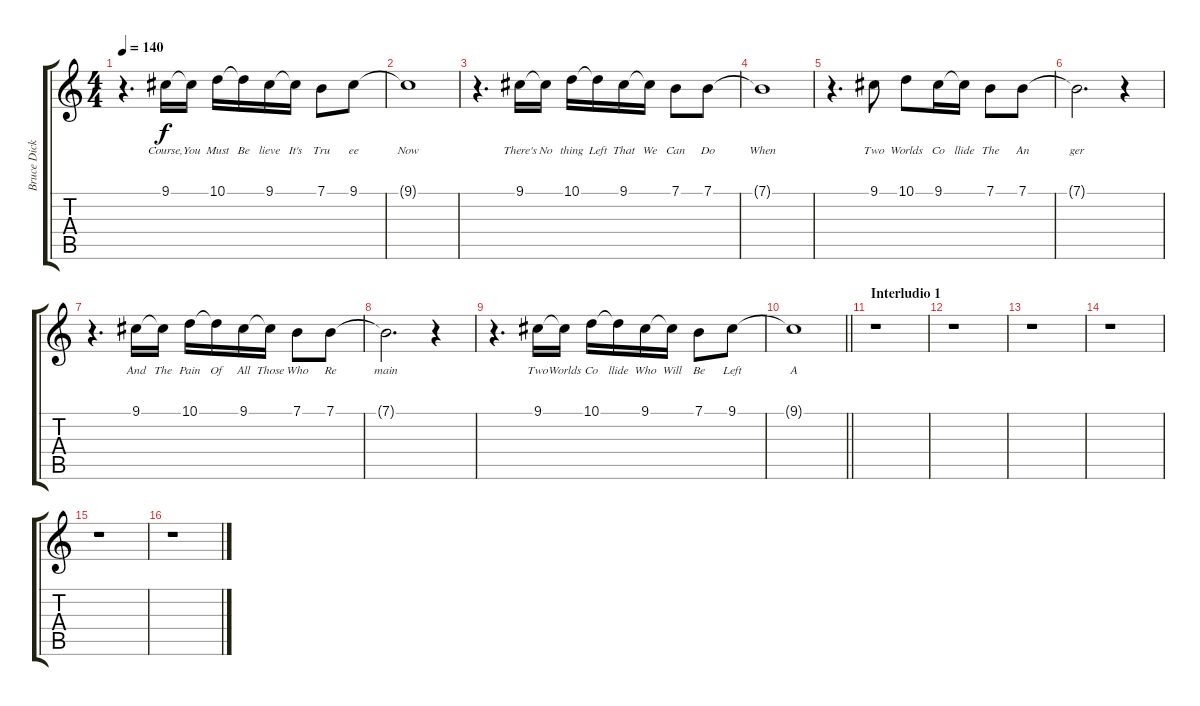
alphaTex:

\track ("Bruce Dickinson" "Bruce Dick") {instrument lead2sawtooth}
\staff {score tabs}
\tuning (E4 B3 G3 D3 A2 E2) {hide}
\ts (4 4)
\tempo 140
\clef g2
\ks c
r.4{d dy f} 9.1.16{lyrics (0 "Course,") lyrics (1 "") lyrics (2 "") lyrics (3 "") lyrics (4 "")} 9.1{t}.16{lyrics (0 "You") lyrics (1 "") lyrics (2 "") lyrics (3 "") lyrics (4 "")} 10.1.16{lyrics (0 "Must") lyrics (1 "") lyrics (2 "") lyrics (3 "") lyrics (4 "")} 10.1{t}.16{lyrics (0 "Be") lyrics (1 "") lyrics (2 "") lyrics (3 "") lyrics (4 "")} 9.1.16{lyrics (0 "lieve") lyrics (1 "") lyrics (2 "") lyrics (3 "") lyrics (4 "")} 9.1{t}.16{lyrics (0 "It's") lyrics (1 "") lyrics (2 "") lyrics (3 "") lyrics (4 "")} 7.1.8{lyrics (0 "Tru") lyrics (1 "") lyrics (2 "") lyrics (3 "") lyrics (4 "")} 9.1.8{lyrics (0 "ee") lyrics (1 "") lyrics (2 "") lyrics (3 "") lyrics (4 "")} |
9.1{t}.1{lyrics (0 "Now") lyrics (1 "") lyrics (2 "") lyrics (3 "") lyrics (4 "")} |
r.4{d} 9.1.16{lyrics (0 "There's") lyrics (1 "") lyrics (2 "") lyrics (3 "") lyrics (4 "")} 9.1{t}.16{lyrics (0 "No") lyrics (1 "") lyrics (2 "") lyrics (3 "") lyrics (4 "")} 10.1.16{lyrics (0 "thing") lyrics (1 "") lyrics (2 "") lyrics (3 "") lyrics (4 "")} 10.1{t}.16{lyrics (0 "Left") lyrics (1 "") lyrics (2 "") lyrics (3 "") lyrics (4 "")} 9.1.16{lyrics (0 "That") lyrics (1 "") lyrics (2 "") lyrics (3 "") lyrics (4 "")} 9.1{t}.16{lyrics (0 "We") lyrics (1 "") lyrics (2 "") lyrics (3 "") lyrics (4 "")} 7.1.8{lyrics (0 "Can") lyrics (1 "") lyrics (2 "") lyrics (3 "") lyrics (4 "")} 7.1.8{lyrics (0 "Do") lyrics (1 "") lyrics (2 "") lyrics (3 "") lyrics (4 "")} |
7.1{t}.1{lyrics (0 "When") lyrics (1 "") lyrics (2 "") lyrics (3 "") lyrics (4 "")} |
r.4{d} 9.1.8{lyrics (0 "Two") lyrics (1 "") lyrics (2 "") lyrics (3 "") lyrics (4 "")} 10.1.8{lyrics (0 "Worlds") lyrics (1 "") lyrics (2 "") lyrics (3 "") lyrics (4 "")} 9.1.16{lyrics (0 "Co") lyrics (1 "") lyrics (2 "") lyrics (3 "") lyrics (4 "")} 9.1{t}.16{lyrics (0 "llide") lyrics (1 "") lyrics (2 "") lyrics (3 "") lyrics (4 "")} 7.1.8{lyrics (0 "The") lyrics (1 "") lyrics (2 "") lyrics (3 "") lyrics (4 "")} 7.1.8{lyrics (0 "An") lyrics (1 "") lyrics (2 "") lyrics (3 "") lyrics (4 "")} |
7.1{t}.2{d lyrics (0 "ger") lyrics (1 "") lyrics (2 "") lyrics (3 "") lyrics (4 "")} r.4 |
r.4{d} 9.1.16{lyrics (0 "And") lyrics (1 "") lyrics (2 "") lyrics (3 "") lyrics (4 "")} 9.1{t}.16{lyrics (0 "The") lyrics (1 "") lyrics (2 "") lyrics (3 "") lyrics (4 "")} 10.1.16{lyrics (0 "Pain") lyrics (1 "") lyrics (2 "") lyrics (3 "") lyrics (4 "")} 10.1{t}.16{lyrics (0 "Of") lyrics (1 "") lyrics (2 "") lyrics (3 "") lyrics (4 "")} 9.1.16{lyrics (0 "All") lyrics (1 "") lyrics (2 "") lyrics (3 "") lyrics (4 "")} 9.1{t}.16{lyrics (0 "Those") lyrics (1 "") lyrics (2 "") lyrics (3 "") lyrics (4 "")} 7.1.8{lyrics (0 "Who") lyrics (1 "") lyrics (2 "") lyrics (3 "") lyrics (4 "")} 7.1.8{lyrics (0 "Re") lyrics (1 "") lyrics (2 "") lyrics (3 "") lyrics (4 "")} |
7.1{t}.2{d lyrics (0 "main") lyrics (1 "") lyrics (2 "") lyrics (3 "") lyrics (4 "")} r.4 |
r.4{d} 9.1.16{lyrics (0 "Two") lyrics (1 "") lyrics (2 "") lyrics (3 "") lyrics (4 "")} 9.1{t}.16{lyrics (0 "Worlds") lyrics (1 "") lyrics (2 "") lyrics (3 "") lyrics (4 "")} 10.1.16{lyrics (0 "Co") lyrics (1 "") lyrics (2 "") lyrics (3 "") lyrics (4 "")} 10.1{t}.16{lyrics (0 "llide") lyrics (1 "") lyrics (2 "") lyrics (3 "") lyrics (4 "")} 9.1.16{lyrics (0 "Who") lyrics (1 "") lyrics (2 "") lyrics (3 "") lyrics (4 "")} 9.1{t}.16{lyrics (0 "Will") lyrics (1 "") lyrics (2 "") lyrics (3 "") lyrics (4 "")} 7.1.8{lyrics (0 "Be") lyrics (1 "") lyrics (2 "") lyrics (3 "") lyrics (4 "")} 9.1.8{lyrics (0 "Left") lyrics (1 "") lyrics (2 "") lyrics (3 "") lyrics (4 "")} |
\barLineRight lightlight
9.1{t}.1{lyrics (0 "A") lyrics (1 "") lyrics (2 "") lyrics (3 "") lyrics (4 "")} |
\section ("" "Interludio 1")
r.1 |
r.1 |
r.1 |
r.1 |
r.1 |
r.1
